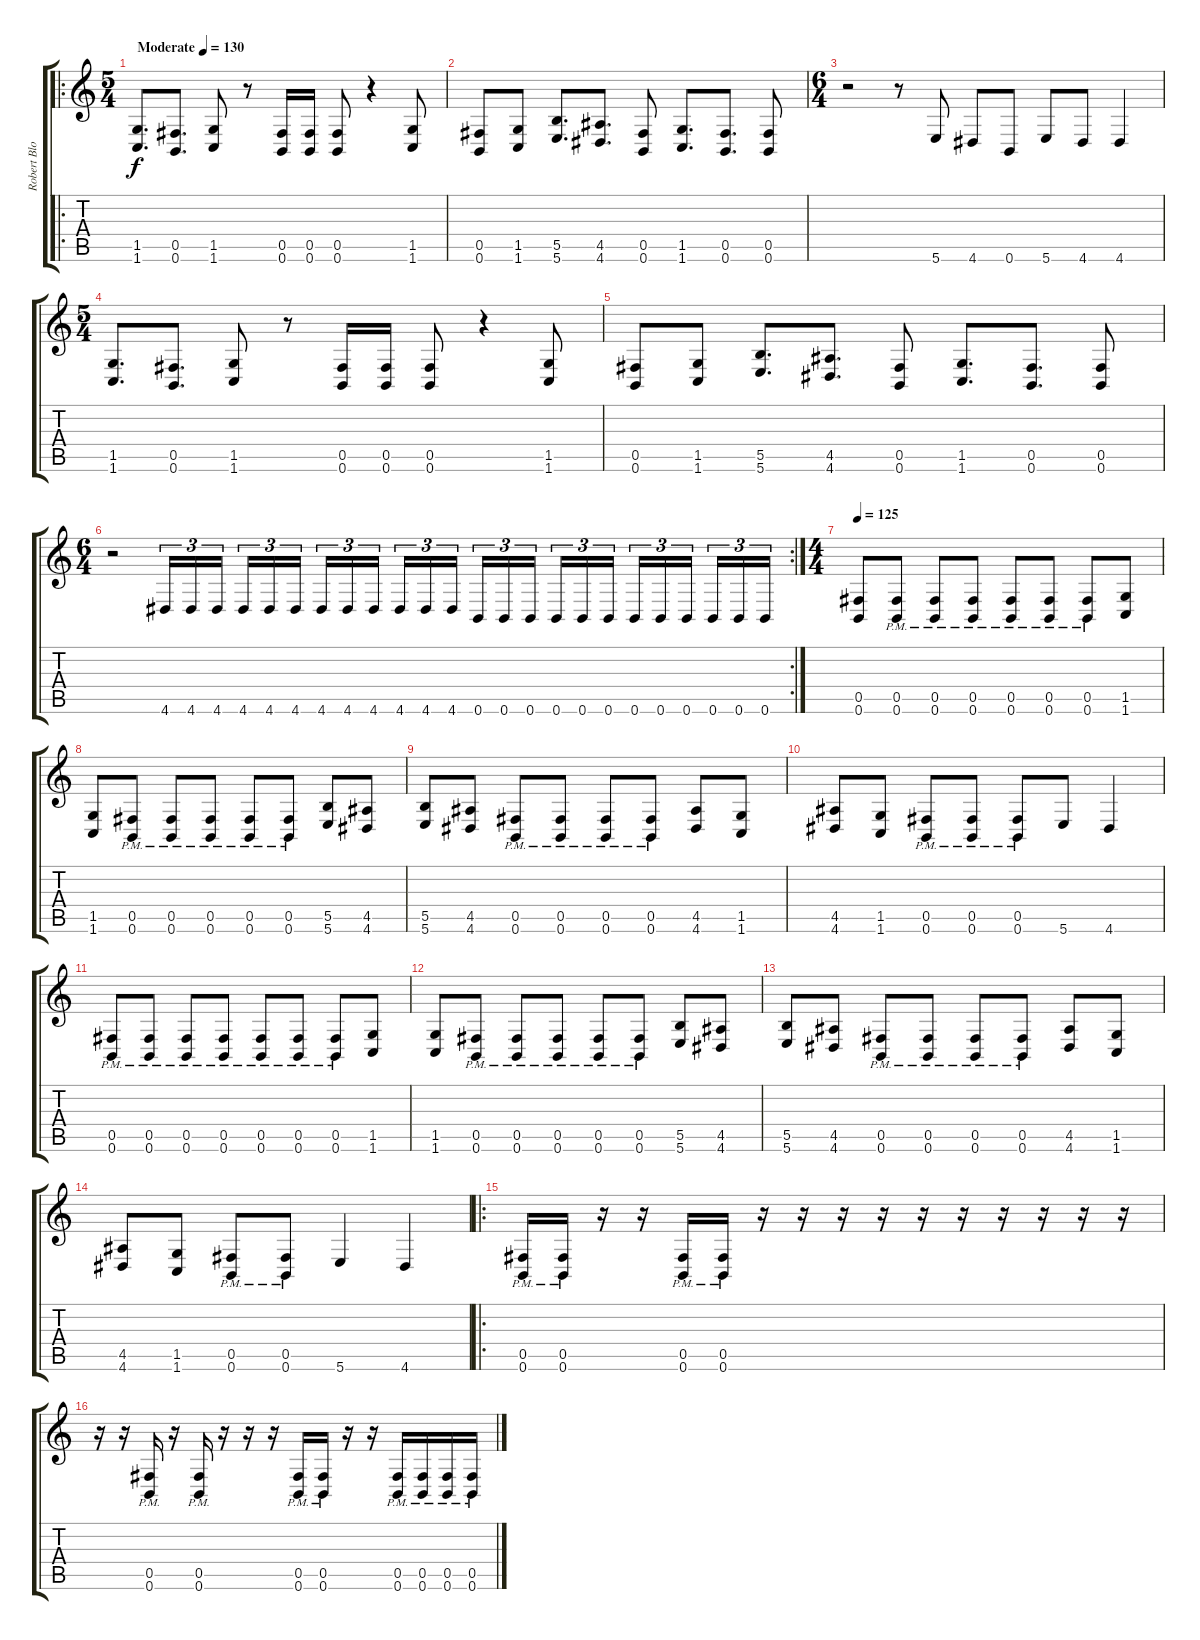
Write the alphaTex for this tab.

\track ("Robert Bloomfield " "Robert Blo") {instrument distortionguitar}
\staff {score tabs}
\tuning (Db4 Ab3 E3 B2 Gb2 B1) {hide}
\ro
\ts (5 4)
\tempo (130 "Moderate")
\clef g2
\ks c
(1.5 1.6).8{d dy f instrument distortionguitar} (0.5 0.6).8{d} (1.5 1.6).8 r.8 (0.5 0.6).16 (0.5 0.6).16 (0.5 0.6).8 r.4 (1.5 1.6).8 |
(0.5 0.6).8 (1.5 1.6).8 (5.5 5.6).8{d} (4.5 4.6).8{d} (0.5 0.6).8 (1.5 1.6).8{d} (0.5 0.6).8{d} (0.5 0.6).8 |
\ts (6 4)
r.2 r.8 5.6.8 4.6.8 0.6.8 5.6.8 4.6.8 4.6.4 |
\ts (5 4)
(1.5 1.6).8{d} (0.5 0.6).8{d} (1.5 1.6).8 r.8 (0.5 0.6).16 (0.5 0.6).16 (0.5 0.6).8 r.4 (1.5 1.6).8 |
(0.5 0.6).8 (1.5 1.6).8 (5.5 5.6).8{d} (4.5 4.6).8{d} (0.5 0.6).8 (1.5 1.6).8{d} (0.5 0.6).8{d} (0.5 0.6).8 |
\rc 2
\ts (6 4)
r.2 4.6.16{tu (3 2)} 4.6.16{tu (3 2)} 4.6.16{tu (3 2) beam splitsecondary} 4.6.16{tu (3 2)} 4.6.16{tu (3 2)} 4.6.16{tu (3 2)} 4.6.16{tu (3 2)} 4.6.16{tu (3 2)} 4.6.16{tu (3 2) beam splitsecondary} 4.6.16{tu (3 2)} 4.6.16{tu (3 2)} 4.6.16{tu (3 2) beam splitsecondary} 0.6.16{tu (3 2)} 0.6.16{tu (3 2)} 0.6.16{tu (3 2) beam splitsecondary} 0.6.16{tu (3 2)} 0.6.16{tu (3 2)} 0.6.16{tu (3 2) beam splitsecondary} 0.6.16{tu (3 2)} 0.6.16{tu (3 2)} 0.6.16{tu (3 2) beam splitsecondary} 0.6.16{tu (3 2)} 0.6.16{tu (3 2)} 0.6.16{tu (3 2)} |
\ts (4 4)
\tempo 125
(0.5 0.6).8 (0.5{pm} 0.6{pm}).8 (0.5{pm} 0.6{pm}).8 (0.5{pm} 0.6{pm}).8 (0.5{pm} 0.6{pm}).8 (0.5{pm} 0.6{pm}).8 (0.5{pm} 0.6{pm}).8 (1.5 1.6).8 |
(1.5 1.6).8 (0.5{pm} 0.6{pm}).8 (0.5{pm} 0.6{pm}).8 (0.5{pm} 0.6{pm}).8 (0.5{pm} 0.6{pm}).8 (0.5{pm} 0.6{pm}).8 (5.5 5.6).8 (4.5 4.6).8 |
(5.5 5.6).8 (4.5 4.6).8 (0.5{pm} 0.6).8 (0.5{pm} 0.6{pm}).8 (0.5{pm} 0.6{pm}).8 (0.5{pm} 0.6{pm}).8 (4.5 4.6).8 (1.5 1.6).8 |
(4.5 4.6).8 (1.5 1.6).8 (0.5{pm} 0.6{pm}).8 (0.5{pm} 0.6{pm}).8 (0.5{pm} 0.6{pm}).8 5.6.8 4.6.4 |
(0.5{pm} 0.6{pm}).8 (0.5{pm} 0.6{pm}).8 (0.5{pm} 0.6{pm}).8 (0.5{pm} 0.6{pm}).8 (0.5{pm} 0.6{pm}).8 (0.5{pm} 0.6{pm}).8 (0.5{pm} 0.6{pm}).8 (1.5 1.6).8 |
(1.5 1.6).8 (0.5{pm} 0.6{pm}).8 (0.5{pm} 0.6{pm}).8 (0.5{pm} 0.6{pm}).8 (0.5{pm} 0.6{pm}).8 (0.5{pm} 0.6{pm}).8 (5.5 5.6).8 (4.5 4.6).8 |
(5.5 5.6).8 (4.5 4.6).8 (0.5{pm} 0.6{pm}).8 (0.5{pm} 0.6{pm}).8 (0.5{pm} 0.6{pm}).8 (0.5{pm} 0.6{pm}).8 (4.5 4.6).8 (1.5 1.6).8 |
(4.5 4.6).8 (1.5 1.6).8 (0.5{pm} 0.6{pm}).8 (0.5{pm} 0.6{pm}).8 5.6.4 4.6.4 |
\ro
(0.5{pm} 0.6{pm}).16 (0.5{pm} 0.6{pm}).16 r.16 r.16 (0.5{pm} 0.6{pm}).16 (0.5{pm} 0.6{pm}).16 r.16 r.16 r.16 r.16 r.16 r.16 r.16 r.16 r.16 r.16 |
r.16 r.16 (0.5{pm} 0.6{pm}).16 r.16 (0.5{pm} 0.6{pm}).16 r.16 r.16 r.16 (0.5{pm} 0.6{pm}).16 (0.5{pm} 0.6{pm}).16 r.16 r.16 (0.5{pm} 0.6{pm}).16 (0.5{pm} 0.6{pm}).16 (0.5{pm} 0.6{pm}).16 (0.5{pm} 0.6{pm}).16
